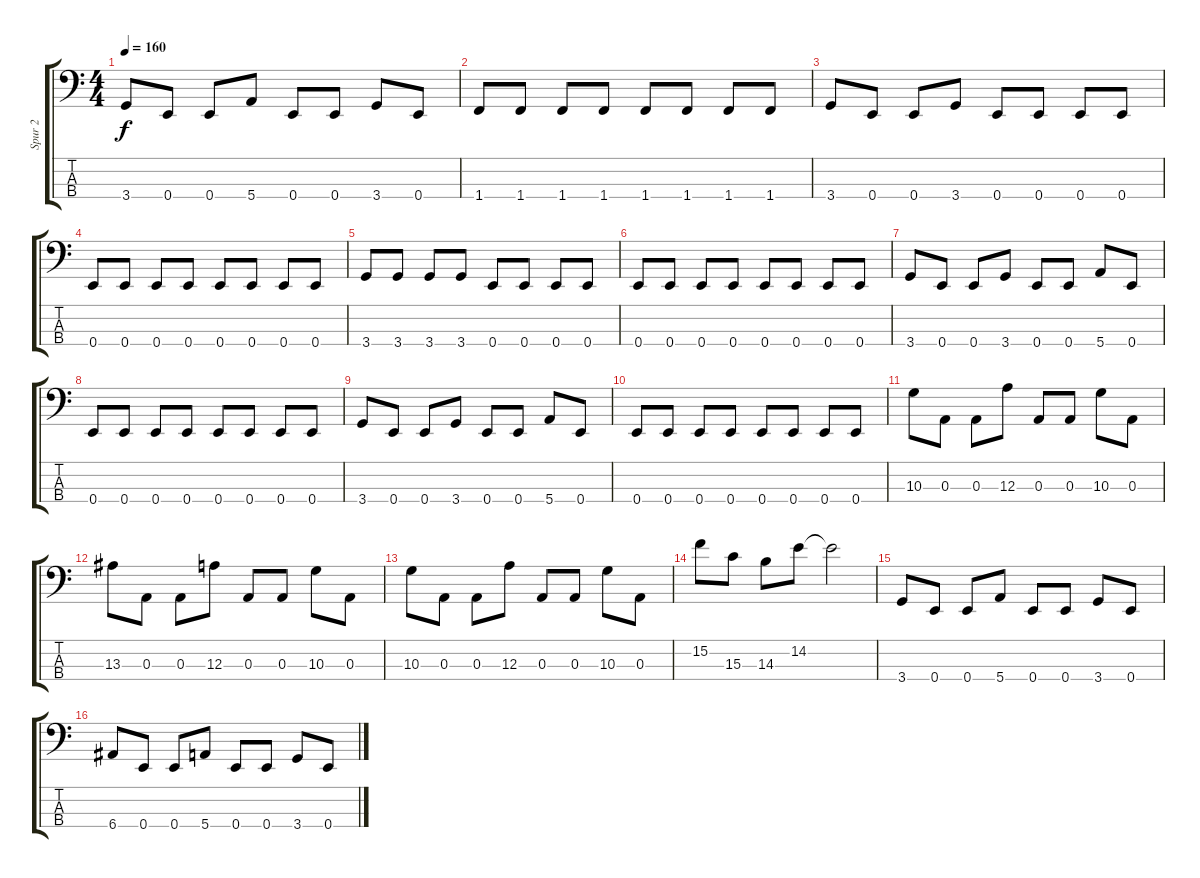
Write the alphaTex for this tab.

\track ("Spur 2" "Spur 2") {instrument slapbass2}
\staff {score tabs}
\tuning (G2 D2 A1 E1) {hide}
\ts (4 4)
\tempo 160
\clef f4
\ks c
3.4.8{dy f} 0.4.8 0.4.8 5.4.8 0.4.8 0.4.8 3.4.8 0.4.8 |
1.4.8 1.4.8 1.4.8 1.4.8 1.4.8 1.4.8 1.4.8 1.4.8 |
3.4.8 0.4.8 0.4.8 3.4.8 0.4.8 0.4.8 0.4.8 0.4.8 |
0.4.8 0.4.8 0.4.8 0.4.8 0.4.8 0.4.8 0.4.8 0.4.8 |
3.4.8 3.4.8 3.4.8 3.4.8 0.4.8 0.4.8 0.4.8 0.4.8 |
0.4.8 0.4.8 0.4.8 0.4.8 0.4.8 0.4.8 0.4.8 0.4.8 |
3.4.8 0.4.8 0.4.8 3.4.8 0.4.8 0.4.8 5.4.8 0.4.8 |
0.4.8 0.4.8 0.4.8 0.4.8 0.4.8 0.4.8 0.4.8 0.4.8 |
3.4.8 0.4.8 0.4.8 3.4.8 0.4.8 0.4.8 5.4.8 0.4.8 |
0.4.8 0.4.8 0.4.8 0.4.8 0.4.8 0.4.8 0.4.8 0.4.8 |
10.3.8 0.3.8 0.3.8 12.3.8 0.3.8 0.3.8 10.3.8 0.3.8 |
13.3.8 0.3.8 0.3.8 12.3.8 0.3.8 0.3.8 10.3.8 0.3.8 |
10.3.8 0.3.8 0.3.8 12.3.8 0.3.8 0.3.8 10.3.8 0.3.8 |
15.2.8 15.3.8 14.3.8 14.2.8 14.2{t}.2 |
3.4.8 0.4.8 0.4.8 5.4.8 0.4.8 0.4.8 3.4.8 0.4.8 |
6.4.8 0.4.8 0.4.8 5.4.8 0.4.8 0.4.8 3.4.8 0.4.8
